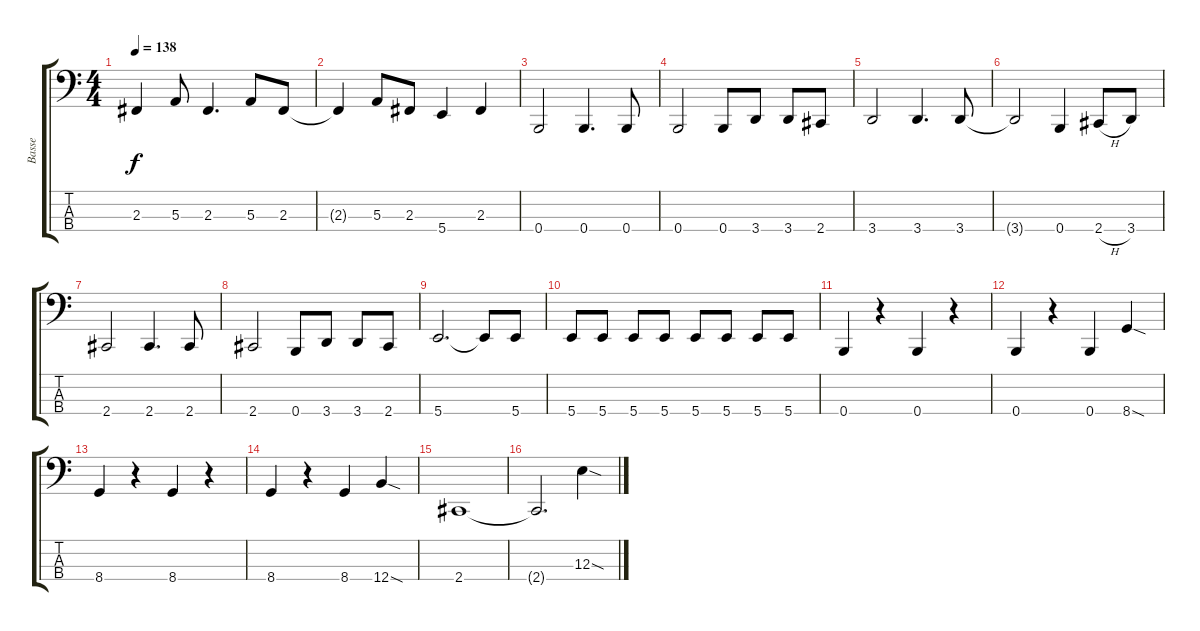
\track ("Basse" "Basse") {instrument electricbassfinger}
\staff {score tabs}
\tuning (D2 A1 E1 B0) {hide}
\ts (4 4)
\tempo 138
\clef f4
\ks c
2.3.4{dy f} 5.3.8 2.3.4{d} 5.3.8 2.3.8 |
2.3{t}.4 5.3.8 2.3.8 5.4.4 2.3.4 |
0.4.2 0.4.4{d} 0.4.8 |
0.4.2 0.4.8 3.4.8 3.4.8 2.4.8 |
3.4.2 3.4.4{d} 3.4.8 |
3.4{t}.2 0.4.4 2.4{h}.8 3.4.8 |
2.4.2 2.4.4{d} 2.4.8 |
2.4.2 0.4.8 3.4.8 3.4.8 2.4.8 |
5.4.2{d} 5.4{t}.8 5.4.8 |
5.4.8 5.4.8 5.4.8 5.4.8 5.4.8 5.4.8 5.4.8 5.4.8 |
0.4.4 r.4 0.4.4 r.4 |
0.4.4 r.4 0.4.4 8.4{sod}.4 |
8.4.4 r.4 8.4.4 r.4 |
8.4.4 r.4 8.4.4 12.4{sod}.4 |
2.4.1 |
2.4{t}.2{d} 12.3{sod}.4
